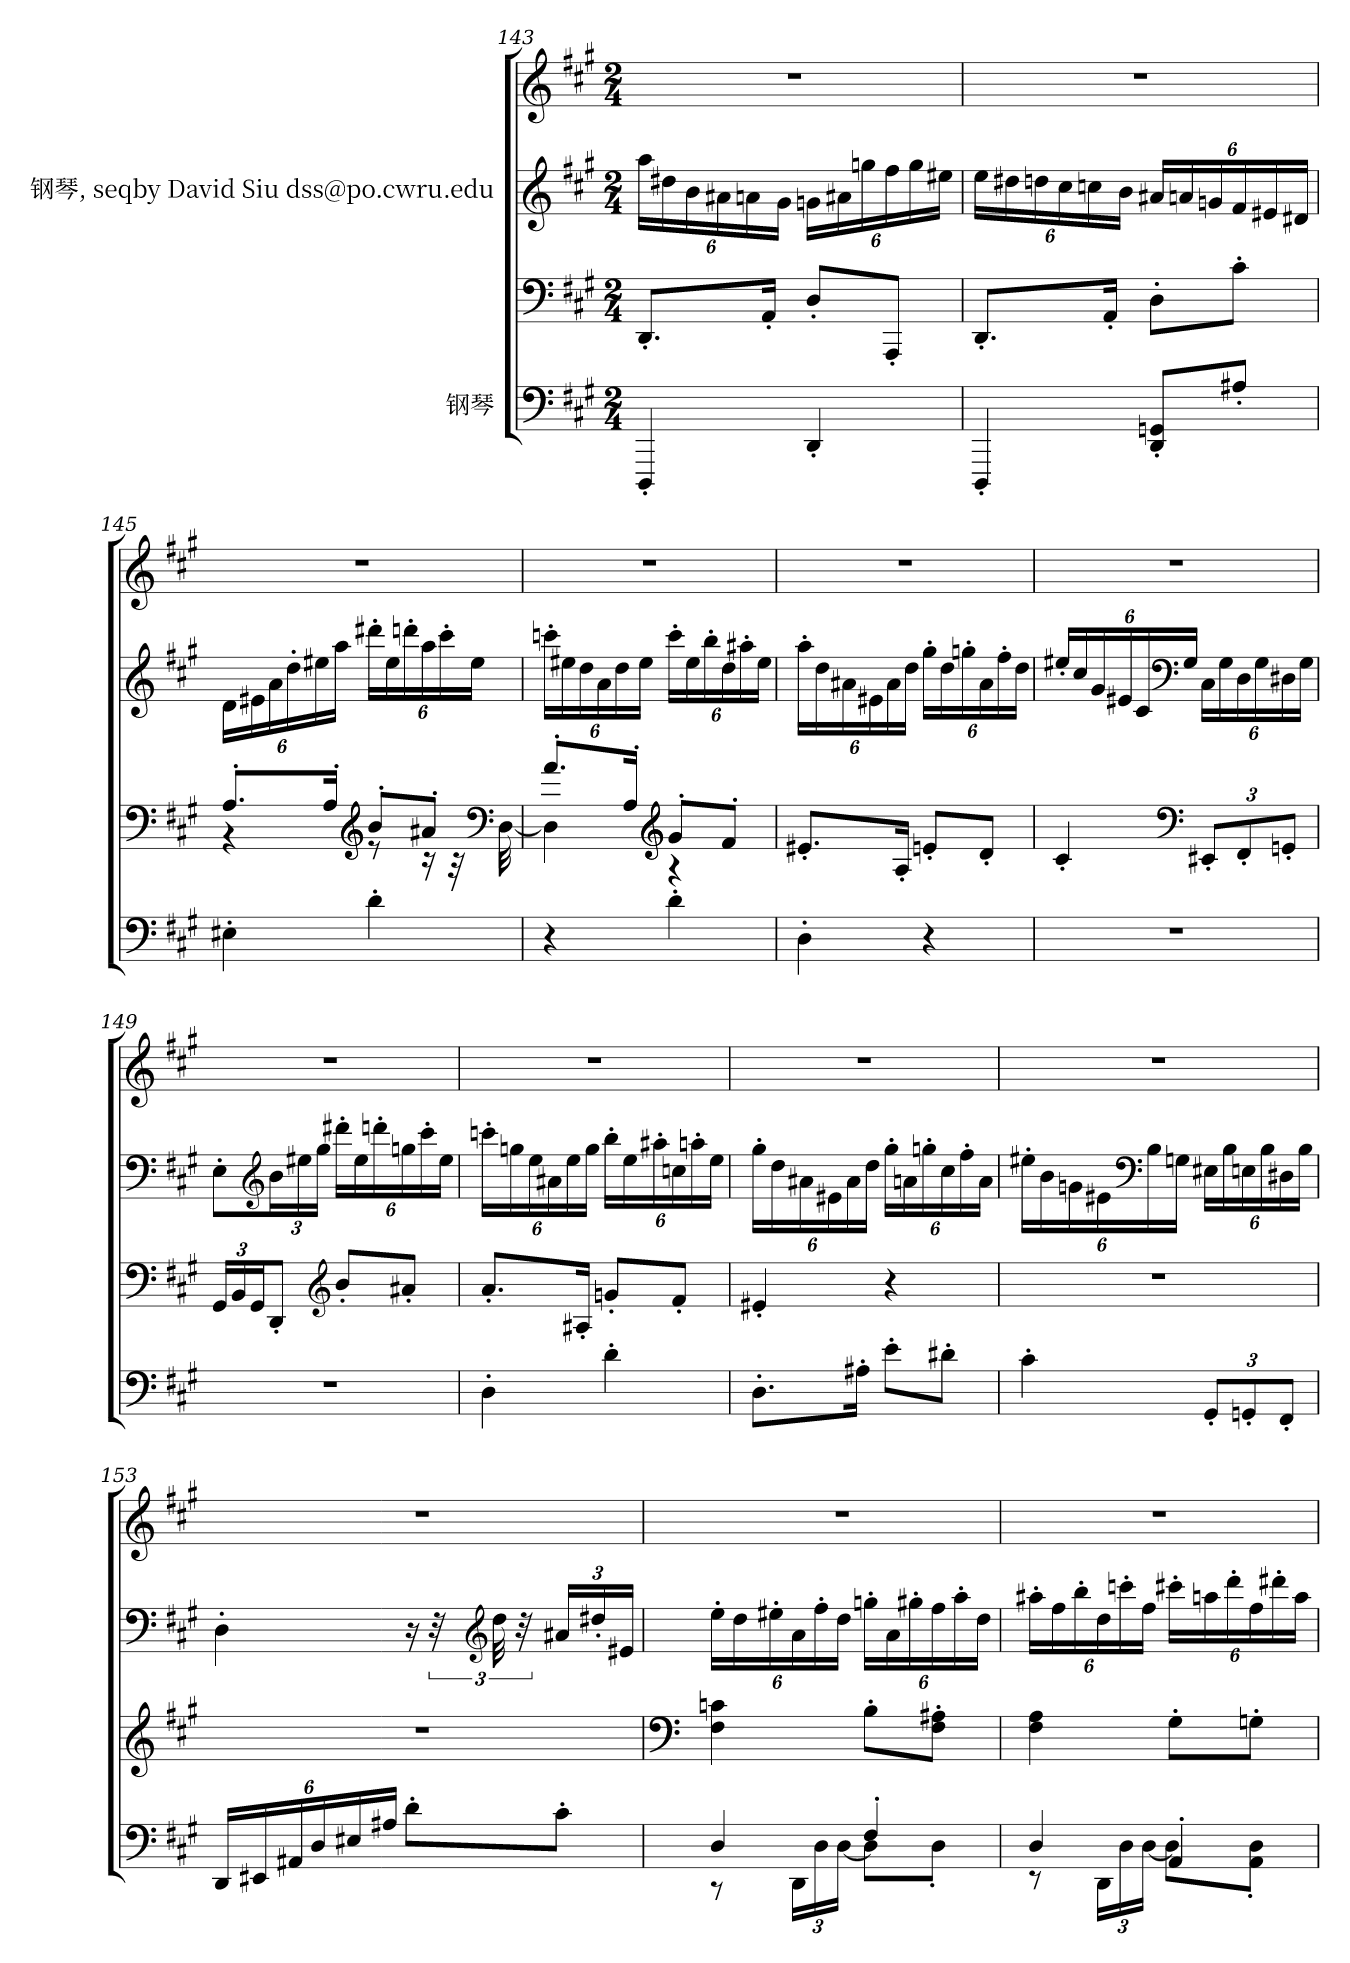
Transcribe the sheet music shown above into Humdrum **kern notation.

**kern	**kern	**kern	**kern
*part2	*part2	*part1	*part1
*staff4	*staff3	*staff2	*staff1
*I"钢琴	*	*I"钢琴, seqby David Siu dss@po.cwru.edu	*
*clefF4	*clefF4	*clefG2	*clefG2
*k[f#c#g#]	*k[f#c#g#]	*k[f#c#g#]	*k[f#c#g#]
*M2/4	*M2/4	*M2/4	*M2/4
*	*	*Xbrackettup	*
=143	=143	=143	=143
4DDD'/	8.DD'/L	24aa\LL	2r
.	.	24dd#X\	.
.	.	24b\	.
.	.	24a#X\	.
.	.	24an\	.
.	16AA'/Jk	.	.
.	.	24g#\JJ	.
4DD'/	8D'/L	24gn\LL	.
.	.	24a#X\	.
.	.	24ggn\	.
.	8AAA'/J	24ff#\	.
.	.	24gg\	.
.	.	24ee#X\JJ	.
!!LO:LB:g=z
=144	=144	=144	=144
4DDD'/	8.DD'/L	24ee\LL	2r
.	.	24dd#X\	.
.	.	24ddn\	.
.	.	24cc#\	.
.	.	24ccn\	.
.	16AA'/Jk	.	.
.	.	24b\JJ	.
8DD/' 8GGn/'L	8D'\L	24a#X/LL	.
.	.	24an/	.
.	.	24gn/	.
8A#X'/J	8c#'\J	24f#/	.
.	.	24e#X/	.
.	.	24d#X/JJ	.
=145	=145	=145	=145
*	*^	*	*
4E#X'\	8.A'/L	4r	24d\LL	2r
.	.	.	24e#X\	.
.	.	.	24a\	.
.	.	.	24dd'\	.
.	.	.	24ee#X\	.
.	16A'/Jk	.	.	.
.	.	.	24aa\JJ	.
*	*clefG2	*	*	*
4d'\	8b'/L	8r	24ddd#X'\LL	.
.	.	.	24ee#\	.
.	.	.	24dddn'\	.
.	8a#X'/J	16r	24aa\	.
.	.	.	24ccc#'\	.
.	.	32r	.	.
.	.	.	24ee#\JJ	.
*	*clefF4	*	*	*
.	.	[32D\	.	.
!!LO:LB:g=z
=146	=146	=146	=146	=146
4r	8.a'/L	4D\]	24cccn'\LL	2r
.	.	.	24ee#X\	.
.	.	.	24dd\	.
.	.	.	24a\	.
.	.	.	24dd\	.
.	16A'/Jk	.	.	.
.	.	.	24ee#\JJ	.
*	*clefG2	*	*	*
4d'\	8g#'/L	4r	24ccc'\LL	.
.	.	.	24ee#\	.
.	.	.	24bb'\	.
.	8f#'/J	.	24dd\	.
.	.	.	24aa#X'\	.
.	.	.	24ee#\JJ	.
*	*v	*v	*	*
=147	=147	=147	=147
4D'\	8.e#X'/L	24aa'\LL	2r
.	.	24dd\	.
.	.	24a#X\	.
.	.	24e#X\	.
.	.	24a#\	.
.	16A'/Jk	.	.
.	.	24dd\JJ	.
4r	8en'/L	24gg#'\LL	.
.	.	24dd\	.
.	.	24ggn'\	.
.	8d'/J	24a#\	.
.	.	24ff#'\	.
.	.	24dd\JJ	.
!!LO:PB:g=z
=148	=148	=148	=148
2r	4c#'/	24ee#X'/LL	2r
.	.	24cc#/	.
.	.	24g#/	.
.	.	24e#X/	.
.	.	24c#/	.
*	*	*clefF4	*
.	.	24G#/JJ	.
*	*clefF4	*	*
*	*Xbrackettup	*	*
.	12EE#X'/L	24C#\LL	.
.	.	24G#\	.
.	12FF#'/	24D\	.
.	.	24G#\	.
.	12GGn'/J	24D#X\	.
.	.	24G#\JJ	.
=149	=149	=149	=149
2r	24GG#/LL	8E'\L	2r
.	24BB/	.	.
.	24GG#/J	.	.
*	*	*clefG2	*
.	8DD'/J	24b\L	.
.	.	24ee#X\	.
.	.	24gg#\JJ	.
*	*clefG2	*	*
.	8b'/L	24ddd#X'\LL	.
.	.	24ee#\	.
.	.	24dddn'\	.
.	8a#X'/J	24ggn\	.
.	.	24ccc#'\	.
.	.	24ee#\JJ	.
!!LO:LB:g=z
=150	=150	=150	=150
4D'\	8.a'/L	24cccn'\LL	2r
.	.	24ggn\	.
.	.	24ee\	.
.	.	24a#X\	.
.	.	24ee\	.
.	16A#X'/Jk	.	.
.	.	24gg\JJ	.
4d'\	8gn'/L	24bb'\LL	.
.	.	24ee\	.
.	.	24aa#X'\	.
.	8f#'/J	24ccn\	.
.	.	24aan'\	.
.	.	24ee\JJ	.
=151	=151	=151	=151
8.D'\L	4e#X'/	24gg#'\LL	2r
.	.	24dd\	.
.	.	24a#X\	.
.	.	24e#X\	.
.	.	24a#\	.
16A#X'\Jk	.	.	.
.	.	24dd\JJ	.
8e'\L	4r	24gg#'\LL	.
.	.	24an\	.
.	.	24ggn'\	.
8d#X'\J	.	24cc#\	.
.	.	24ff#'\	.
.	.	24a\JJ	.
!!LO:LB:g=z
=152	=152	=152	=152
4c#'\	2r	24ee#X'\LL	2r
.	.	24b\	.
.	.	24gn\	.
.	.	24e#X\	.
*	*	*clefF4	*
.	.	24B\	.
.	.	24Gn\JJ	.
*Xbrackettup	*	*	*
12GG#'/L	.	24E#X\LL	.
.	.	24B\	.
12GGn'/	.	24En\	.
.	.	24B\	.
12FF#'/J	.	24D#X\	.
.	.	24B\JJ	.
=153	=153	=153	=153
24DD/LL	2r	4D'\	2r
24EE#X/	.	.	.
24AA#X/	.	.	.
24D/	.	.	.
24E#X/	.	.	.
24A#X/JJ	.	.	.
8d'\L	.	16r	.
*	*	*brackettup	*
.	.	48r	.
*	*	*clefG2	*
.	.	48dd\	.
.	.	48r	.
*	*	*Xbrackettup	*
8c#'\J	.	24a#X/LL	.
.	.	24dd#X'/	.
.	.	24e#X/JJ	.
!!LO:PB:g=z
=154	=154	=154	=154
*	*clefF4	*	*
*^	*	*	*
4D/	8r	4F#\ 4cn\	24ee'\LL	2r
.	.	.	24dd\	.
.	.	.	24ee#X'\	.
.	24DD\LL	.	24a\	.
.	24D\	.	24ff#'\	.
.	[24D\JJ	.	24dd\JJ	.
4F#'/	8D\L]	8B'\L	24ggn'\LL	.
.	.	.	24a\	.
.	.	.	24gg#X'\	.
.	8D'\J	8F#\' 8A#X\'J	24ff#\	.
.	.	.	24aa'\	.
.	.	.	24dd\JJ	.
=155	=155	=155	=155	=155
4D/	8r	4F#\ 4A\	24aa#X'\LL	2r
.	.	.	24ff#\	.
.	.	.	24bb'\	.
.	24DD\LL	.	24dd\	.
.	24D\	.	24cccn'\	.
.	[24D\JJ	.	24ff#\JJ	.
4AA'/	8D\L]	8G#'\L	24ccc#X'\LL	.
.	.	.	24aan\	.
.	.	.	24ddd'\	.
.	8AA\' 8D\'J	8Gn'\J	24ff#\	.
.	.	.	24ddd#X'\	.
.	.	.	24aa\JJ	.
*v	*v	*	*	*
=	=	=	=
*-	*-	*-	*-
